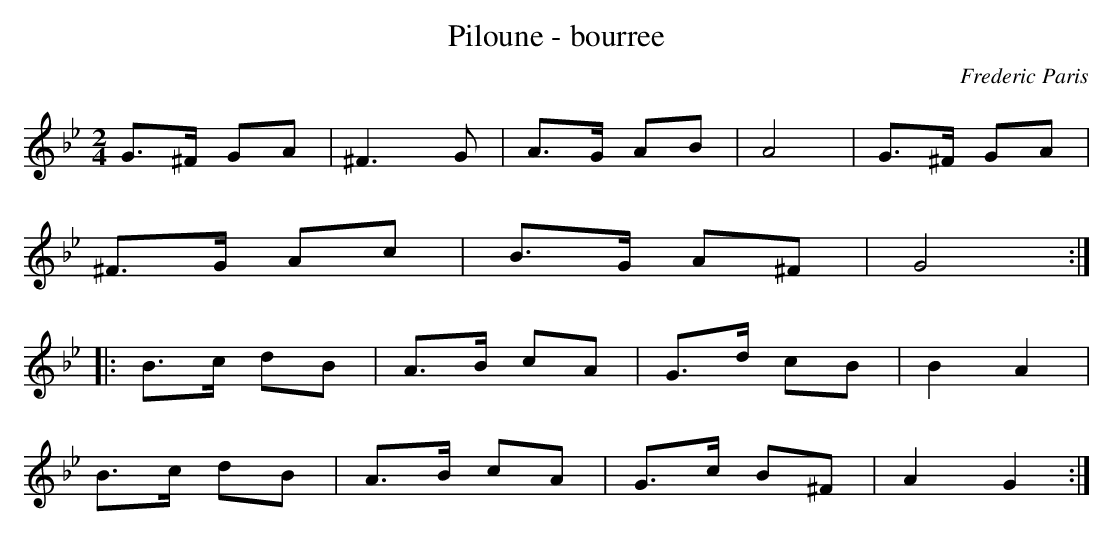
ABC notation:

X:1
T:Piloune - bourree
C:Frederic Paris
M:2/4
L:1/8
K:Gm
G3/2^F/2 GA|^F3G|A3/2G/2 AB|A4|G3/2^F/2 GA|
^F3/2G/2 Ac|B3/2G/2 A^F|G4:|
|:B3/2c/2 dB|A3/2B/2 cA|G3/2d/2 cB|B2 A2|
B3/2c/2 dB|A3/2B/2 cA|G3/2c/2 B^F|A2 G2:|
